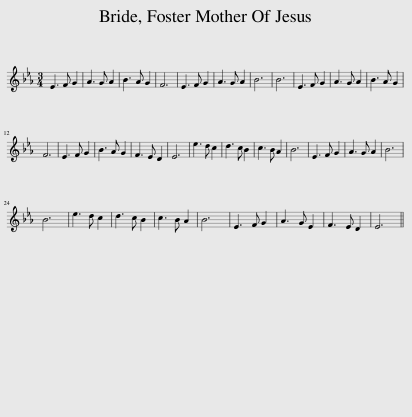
X:1
L:1/8
M:3/4
I:linebreak $
K:Eb
V:1 treble
V:1
 E3 F G2 | A3 G A2 | B3 A G2 | F6 | E3 F G2 | %5
 A3 G A2 | B6 | B6 | E3 F G2 | A3 G A2 | %10
 B3 A G2 |$ F6 | E3 F G2 | B3 A G2 | F3 E D2 | %15
 E6 | e3 d c2 | d3 c B2 | c3 B A2 | B6 | %20
 E3 F G2 | A3 G A2 | B6 |$ B6 | e3 d c2 | %25
 d3 c B2 | c3 B A2 | B6 | E3 F G2 | A3 G E2 | %30
 F3 E D2 | E6 || %32
